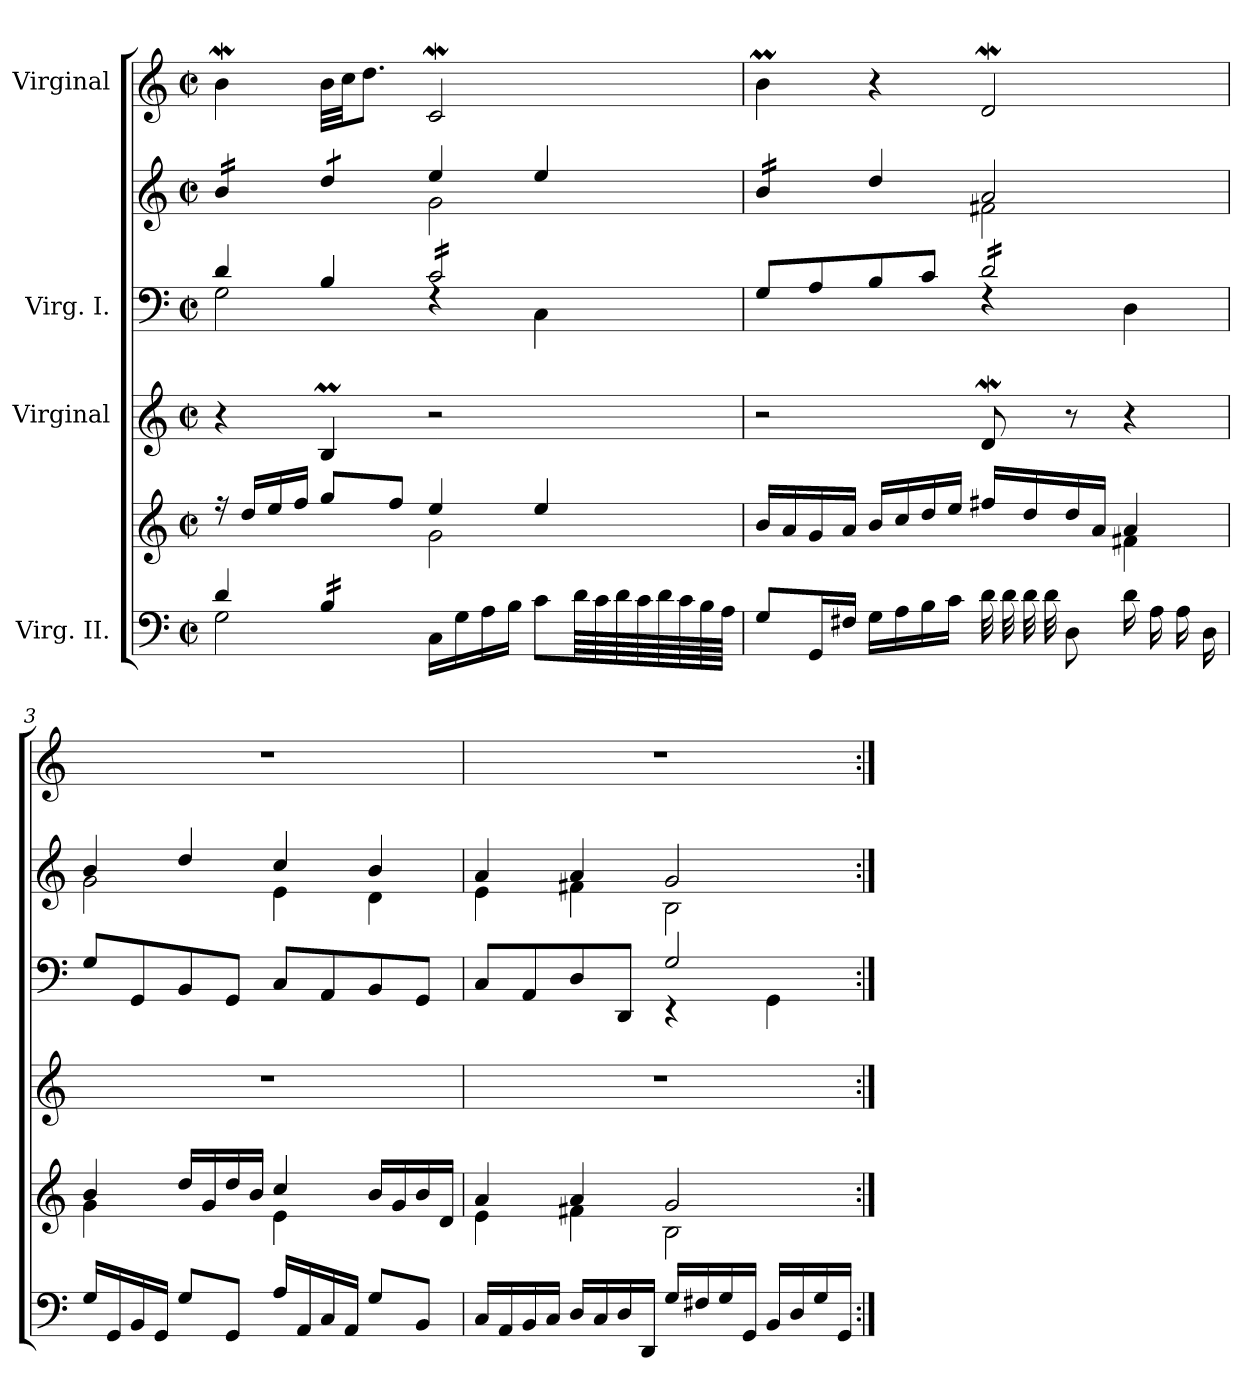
**kern	**kern	**kern	**kern	**kern	**kern
*part4	*part4	*part3	*part2	*part2	*part1
*staff6	*staff5	*staff4	*staff3	*staff2	*staff1
*I"Virg. II.	*	*I"Virginal	*I"Virg. I.	*	*I"Virginal
*clefF4	*clefG2	*clefG2	*clefF4	*clefG2	*clefG2
*k[]	*k[]	*k[]	*k[]	*k[]	*k[]
*M2/2	*M2/2	*M2/2	*M2/2	*M2/2	*M2/2
*met(c|)	*met(c|)	*met(c|)	*met(c|)	*met(c|)	*met(c|)
*MM48	*MM48	*MM48	*MM48	*MM48	*MM48
=1	=1	=1	=1	=1	=1
*^	*^	*	*^	*^	*
*	*	*	*	*	*	*	*tremolo	*	*
4d/	2G\	16rff	2ryy	4r	4d/	2G\	16b/LL	2ryy	4bW\
.	.	16dd/LL	.	.	.	.	16b/	.	.
.	.	16ee/	.	.	.	.	16b/	.	.
.	.	16ff/JJ	.	.	.	.	16b/JJ	.	.
*tremolo	*	*	*	*	*	*	*	*	*
16B/LL	.	8gg/L	.	4Bm/	4B/	.	8dd/L	.	32b\LLL
.	.	.	.	.	.	.	.	.	32cc\JJ
16B/	.	.	.	.	.	.	.	.	8.dd\J
16B/	.	8ff/J	.	.	.	.	8dd/J	.	.
*	*	*	*	*	*	*	*Xtremolo	*	*
16B/JJ	.	.	.	.	.	.	.	.	.
*Xtremolo	*	*	*	*	*	*	*	*	*
*	*	*	*	*	*tremolo	*	*	*	*
2ryy	16C\LL	4ee/	2g\	2r	16c/LL	4rF	4ee/	2g\	2cw/
.	16G\	.	.	.	16c/	.	.	.	.
.	16A\	.	.	.	16c/	.	.	.	.
.	16B\JJ	.	.	.	16c/	.	.	.	.
.	8c\L	4ee/	.	.	16c/	4C\	4ee/	.	.
.	.	.	.	.	16c/	.	.	.	.
.	64d\LLL	.	.	.	16c/	.	.	.	.
.	64c\	.	.	.	.	.	.	.	.
.	64d\	.	.	.	.	.	.	.	.
.	64c\	.	.	.	.	.	.	.	.
.	64d\	.	.	.	16c/JJ	.	.	.	.
*	*	*	*	*	*Xtremolo	*	*	*	*
.	64c\	.	.	.	.	.	.	.	.
.	64B\	.	.	.	.	.	.	.	.
.	64A\JJJJ	.	.	.	.	.	.	.	.
*v	*v	*	*	*	*	*	*	*	*
=2	=2	=2	=2	=2	=2	=2	=2	=2
*	*	*	*	*	*	*tremolo	*	*
8G/L	16b/LL	2.ryy	2r	8G/L	2ryy	16b/LL	2ryy	4bm\
.	16a/	.	.	.	.	16b/	.	.
16GG/L	16g/	.	.	8A/	.	16b/	.	.
16F#X/JJ	16a/JJ	.	.	.	.	16b/JJ	.	.
*	*	*	*	*	*	*Xtremolo	*	*
16G\LL	16b/LL	.	.	8B/	.	4dd/	.	4r
16A\	16cc/	.	.	.	.	.	.	.
16B\	16dd/	.	.	8c/J	.	.	.	.
16c\JJ	16ee/JJ	.	.	.	.	.	.	.
*tremolo	*	*	*	*	*	*	*	*
*	*	*	*	*tremolo	*	*	*	*
32d\LLL	16ff#X/LL	.	8dW/	16d/LL	4rF	2a/	2f#X\	2dW/
32d\	.	.	.	.	.	.	.	.
32d\	16dd/	.	.	16d/	.	.	.	.
32d\	.	.	.	.	.	.	.	.
*Xtremolo	*	*	*	*	*	*	*	*
8D\J	16dd/	.	8r	16d/	.	.	.	.
.	16a/JJ	.	.	16d/	.	.	.	.
16d\LL	4a/	4f#X\	4r	16d/	4D\	.	.	.
16A\	.	.	.	16d/	.	.	.	.
16A\	.	.	.	16d/	.	.	.	.
16D\JJ	.	.	.	16d/JJ	.	.	.	.
*	*	*	*	*Xtremolo	*	*	*	*
*	*	*	*	*v	*v	*	*	*
!!LO:LB:g=z
=3	=3	=3	=3	=3	=3	=3	=3
16G/LL	4b/	4g\	1r	8G/L	4b/	2g\	1r
16GG/	.	.	.	.	.	.	.
16BB/	.	.	.	8GG/	.	.	.
16GG/JJ	.	.	.	.	.	.	.
8G/L	16dd/LL	4ryy	.	8BB/	4dd/	.	.
.	16g/	.	.	.	.	.	.
8GG/J	16dd/	.	.	8GG/J	.	.	.
.	16b/JJ	.	.	.	.	.	.
16A/LL	4cc/	4e\	.	8C/L	4cc/	4e\	.
16AA/	.	.	.	.	.	.	.
16C/	.	.	.	8AA/	.	.	.
16AA/JJ	.	.	.	.	.	.	.
8G/L	16b/LL	4ryy	.	8BB/	4b/	4d\	.
.	16g/	.	.	.	.	.	.
8BB/J	16b/	.	.	8GG/J	.	.	.
.	16d/JJ	.	.	.	.	.	.
=4	=4	=4	=4	=4	=4	=4	=4
*	*	*	*	*^	*	*	*
16C/LL	4a/	4e\	1r	8C/L	2ryy	4a/	4e\	1r
16AA/	.	.	.	.	.	.	.	.
16BB/	.	.	.	8AA/	.	.	.	.
16C/JJ	.	.	.	.	.	.	.	.
16D/LL	4a/	4f#X\	.	8D/	.	4a/	4f#X\	.
16C/	.	.	.	.	.	.	.	.
16D/	.	.	.	8DD/J	.	.	.	.
16DD/JJ	.	.	.	.	.	.	.	.
16G/LL	2g/	2B\	.	2G/	4r	2g/	2B\	.
16F#X/	.	.	.	.	.	.	.	.
16G/	.	.	.	.	.	.	.	.
16GG/JJ	.	.	.	.	.	.	.	.
16BB/LL	.	.	.	.	4GG\	.	.	.
16D/	.	.	.	.	.	.	.	.
16G/	.	.	.	.	.	.	.	.
16GG/JJ	.	.	.	.	.	.	.	.
*	*	*	*	*v	*v	*	*	*
*	*v	*v	*	*	*v	*v	*
=:|!	=:|!	=:|!	=:|!	=:|!	=:|!
*-	*-	*-	*-	*-	*-
